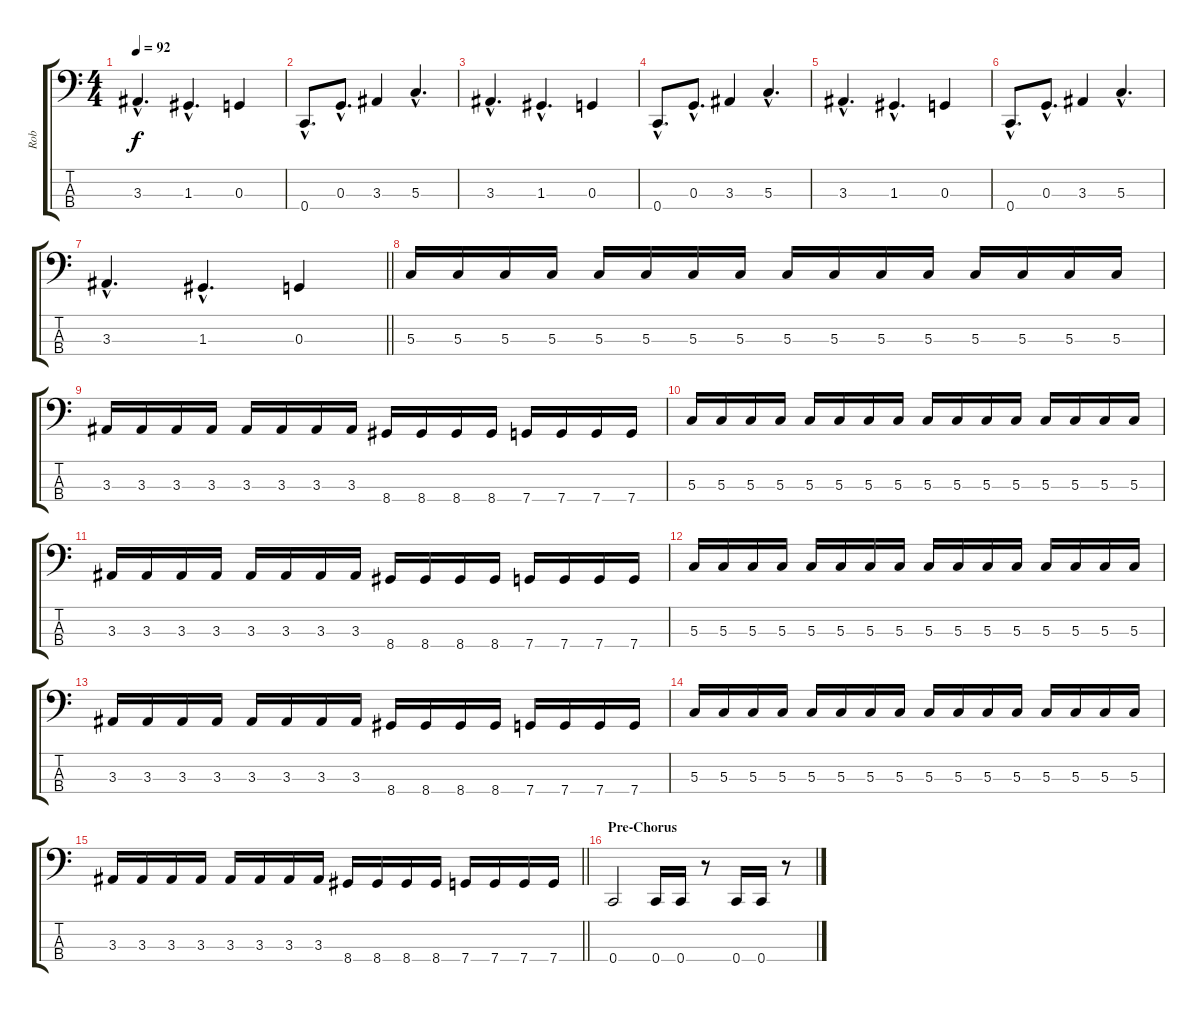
\track ("Rob" "Rob") {instrument electricbassfinger}
\staff {score tabs}
\tuning (F2 C2 G1 C1) {hide}
\ts (4 4)
\tempo 92
\clef f4
\ks c
3.3{hac}.4{d dy f} 1.3{hac}.4{d} 0.3.4 |
0.4{hac}.8{d} 0.3{hac}.8{d} 3.3.4 5.3{hac}.4{d} |
3.3{hac}.4{d} 1.3{hac}.4{d} 0.3.4 |
0.4{hac}.8{d} 0.3{hac}.8{d} 3.3.4 5.3{hac}.4{d} |
3.3{hac}.4{d} 1.3{hac}.4{d} 0.3.4 |
0.4{hac}.8{d} 0.3{hac}.8{d} 3.3.4 5.3{hac}.4{d} |
\barLineRight lightlight
3.3{hac}.4{d} 1.3{hac}.4{d} 0.3.4 |
5.3.16 5.3.16 5.3.16 5.3.16 5.3.16 5.3.16 5.3.16 5.3.16 5.3.16 5.3.16 5.3.16 5.3.16 5.3.16 5.3.16 5.3.16 5.3.16 |
3.3.16 3.3.16 3.3.16 3.3.16 3.3.16 3.3.16 3.3.16 3.3.16 8.4.16 8.4.16 8.4.16 8.4.16 7.4.16 7.4.16 7.4.16 7.4.16 |
5.3.16 5.3.16 5.3.16 5.3.16 5.3.16 5.3.16 5.3.16 5.3.16 5.3.16 5.3.16 5.3.16 5.3.16 5.3.16 5.3.16 5.3.16 5.3.16 |
3.3.16 3.3.16 3.3.16 3.3.16 3.3.16 3.3.16 3.3.16 3.3.16 8.4.16 8.4.16 8.4.16 8.4.16 7.4.16 7.4.16 7.4.16 7.4.16 |
5.3.16 5.3.16 5.3.16 5.3.16 5.3.16 5.3.16 5.3.16 5.3.16 5.3.16 5.3.16 5.3.16 5.3.16 5.3.16 5.3.16 5.3.16 5.3.16 |
3.3.16 3.3.16 3.3.16 3.3.16 3.3.16 3.3.16 3.3.16 3.3.16 8.4.16 8.4.16 8.4.16 8.4.16 7.4.16 7.4.16 7.4.16 7.4.16 |
5.3.16 5.3.16 5.3.16 5.3.16 5.3.16 5.3.16 5.3.16 5.3.16 5.3.16 5.3.16 5.3.16 5.3.16 5.3.16 5.3.16 5.3.16 5.3.16 |
\barLineRight lightlight
3.3.16 3.3.16 3.3.16 3.3.16 3.3.16 3.3.16 3.3.16 3.3.16 8.4.16 8.4.16 8.4.16 8.4.16 7.4.16 7.4.16 7.4.16 7.4.16 |
\section ("" "Pre-Chorus")
0.4.2 0.4.16 0.4.16 r.8 0.4.16 0.4.16 r.8
